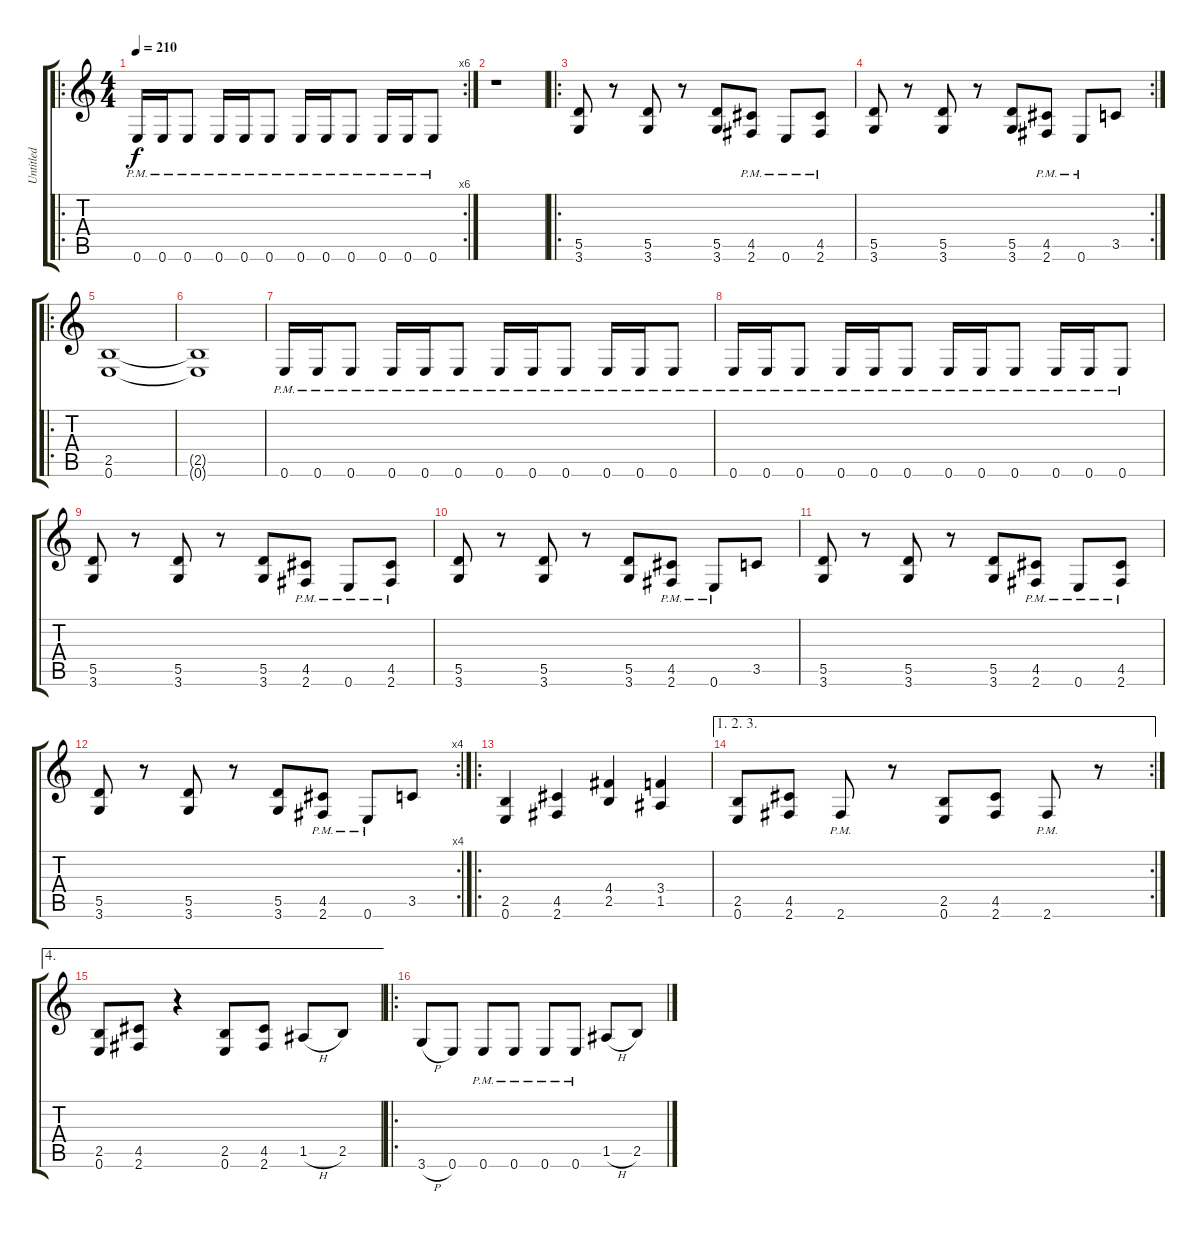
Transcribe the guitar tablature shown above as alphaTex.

\track ("Untitled" "Untitled") {instrument distortionguitar}
\staff {score tabs}
\tuning (E4 B3 G3 D3 A2 E2) {hide}
\ro
\rc 6
\ts (4 4)
\tempo 210
\clef g2
\ks c
0.6{pm}.16{dy f} 0.6{pm}.16 0.6{pm}.8 0.6{pm}.16 0.6{pm}.16 0.6{pm}.8 0.6{pm}.16 0.6{pm}.16 0.6{pm}.8 0.6{pm}.16 0.6{pm}.16 0.6{pm}.8 |
r.1 |
\ro
(5.5 3.6).8 r.8 (5.5 3.6).8 r.8 (5.5 3.6).8 (4.5{pm} 2.6{pm}).8 0.6{pm}.8 (4.5{pm} 2.6{pm}).8 |
\rc 2
(5.5 3.6).8 r.8 (5.5 3.6).8 r.8 (5.5 3.6).8 (4.5{pm} 2.6{pm}).8 0.6{pm}.8 3.5.8 |
\ro
(2.5 0.6).1 |
(2.5{t} 0.6{t}).1 |
0.6{pm}.16 0.6{pm}.16 0.6{pm}.8 0.6{pm}.16 0.6{pm}.16 0.6{pm}.8 0.6{pm}.16 0.6{pm}.16 0.6{pm}.8 0.6{pm}.16 0.6{pm}.16 0.6{pm}.8 |
0.6{pm}.16 0.6{pm}.16 0.6{pm}.8 0.6{pm}.16 0.6{pm}.16 0.6{pm}.8 0.6{pm}.16 0.6{pm}.16 0.6{pm}.8 0.6{pm}.16 0.6{pm}.16 0.6{pm}.8 |
(5.5 3.6).8 r.8 (5.5 3.6).8 r.8 (5.5 3.6).8 (4.5{pm} 2.6{pm}).8 0.6{pm}.8 (4.5{pm} 2.6{pm}).8 |
(5.5 3.6).8 r.8 (5.5 3.6).8 r.8 (5.5 3.6).8 (4.5{pm} 2.6{pm}).8 0.6{pm}.8 3.5.8 |
(5.5 3.6).8 r.8 (5.5 3.6).8 r.8 (5.5 3.6).8 (4.5{pm} 2.6{pm}).8 0.6{pm}.8 (4.5{pm} 2.6{pm}).8 |
\rc 4
(5.5 3.6).8 r.8 (5.5 3.6).8 r.8 (5.5 3.6).8 (4.5{pm} 2.6{pm}).8 0.6{pm}.8 3.5.8 |
\ro
(2.5 0.6).4 (4.5 2.6).4 (4.4 2.5).4 (3.4 1.5).4 |
\ae (1 2 3)
\rc 2
(2.5 0.6).8 (4.5 2.6).8 2.6{pm}.8 r.8 (2.5 0.6).8 (4.5 2.6).8 2.6{pm}.8 r.8 |
\ae 4
(2.5 0.6).8 (4.5 2.6).8 r.4 (2.5 0.6).8 (4.5 2.6).8 1.5{h}.8 2.5.8 |
\ro
3.6{h}.8 0.6.8 0.6{pm}.8 0.6{pm}.8 0.6{pm}.8 0.6{pm}.8 1.5{h}.8 2.5.8
